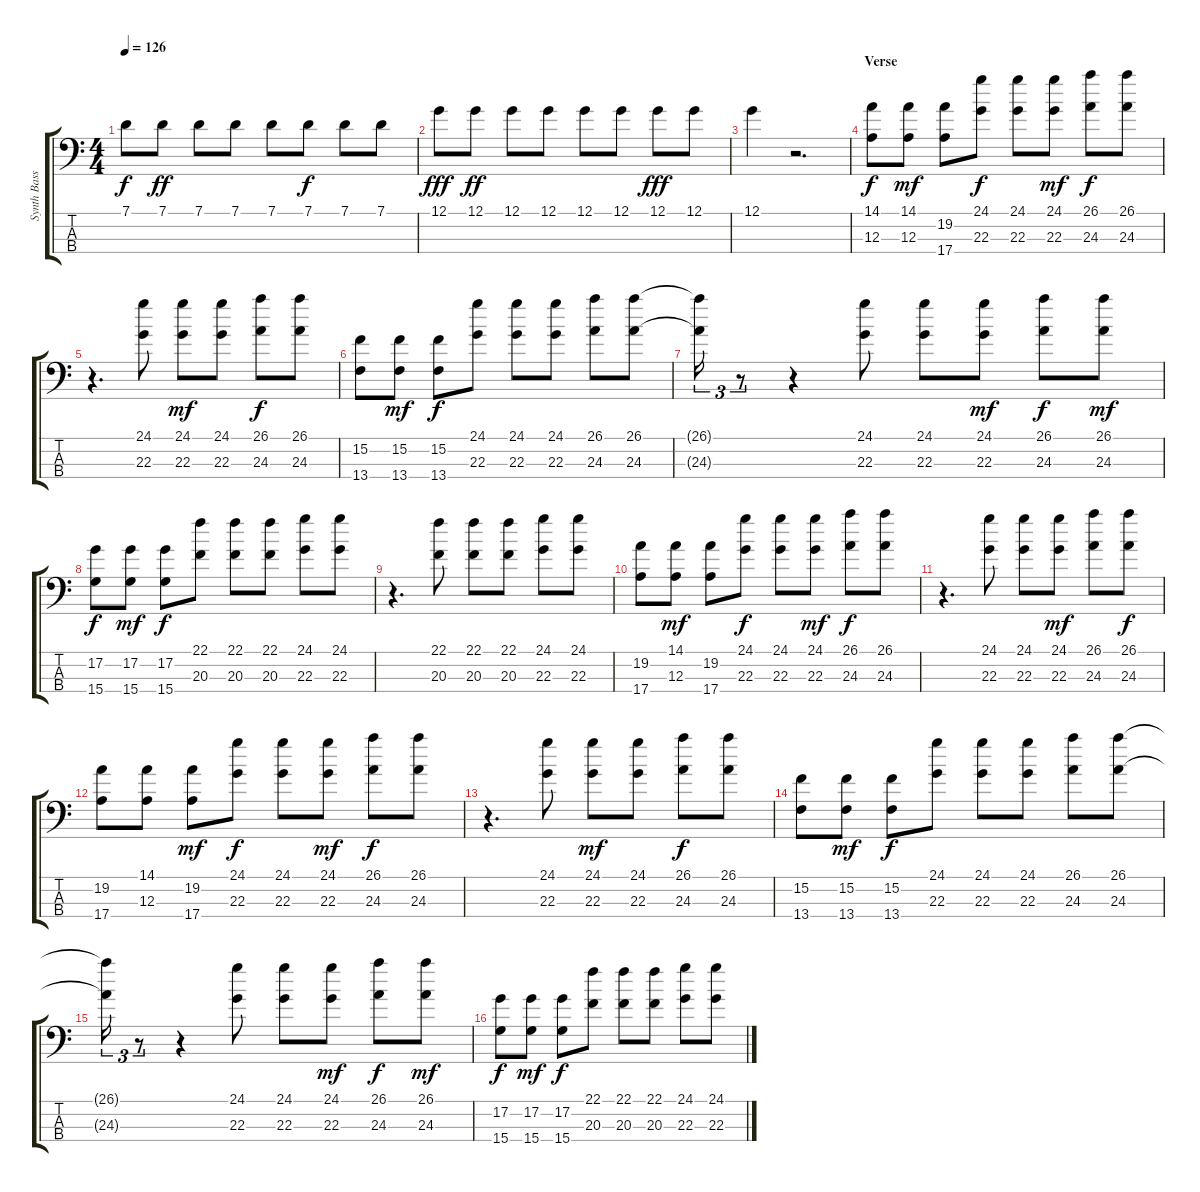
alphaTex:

\track ("Synth Bass" "Synth Bass") {instrument synthbass1}
\staff {score tabs}
\tuning (G2 D2 A1 E1) {hide}
\ts (4 4)
\tempo 126
\clef f4
\ks c
7.1.8{dy f} 7.1.8{dy ff} 7.1.8 7.1.8 7.1.8 7.1.8{dy f} 7.1.8 7.1.8 |
12.1.8{dy fff} 12.1.8{dy ff} 12.1.8 12.1.8 12.1.8 12.1.8 12.1.8{dy fff} 12.1.8 |
12.1.4 r.2{d} |
\section ("" "Verse")
(14.1 12.3).8{dy f} (14.1 12.3).8{dy mf} (19.2 17.4).8 (24.1 22.3).8{dy f} (24.1 22.3).8 (24.1 22.3).8{dy mf} (26.1 24.3).8{dy f} (26.1 24.3).8 |
r.4{d} (24.1 22.3).8 (24.1 22.3).8{dy mf} (24.1 22.3).8 (26.1 24.3).8{dy f} (26.1 24.3).8 |
(15.2 13.4).8 (15.2 13.4).8{dy mf} (15.2 13.4).8{dy f} (24.1 22.3).8 (24.1 22.3).8 (24.1 22.3).8 (26.1 24.3).8 (26.1 24.3).8 |
(26.1{t} 24.3{t}).16{tu (3 2)} r.8{tu (3 2)} r.4 (24.1 22.3).8 (24.1 22.3).8 (24.1 22.3).8{dy mf} (26.1 24.3).8{dy f} (26.1 24.3).8{dy mf} |
(17.2 15.4).8{dy f} (17.2 15.4).8{dy mf} (17.2 15.4).8{dy f} (22.1 20.3).8 (22.1 20.3).8 (22.1 20.3).8 (24.1 22.3).8 (24.1 22.3).8 |
r.4{d} (22.1 20.3).8 (22.1 20.3).8 (22.1 20.3).8 (24.1 22.3).8 (24.1 22.3).8 |
(19.2 17.4).8 (14.1 12.3).8{dy mf} (19.2 17.4).8 (24.1 22.3).8{dy f} (24.1 22.3).8 (24.1 22.3).8{dy mf} (26.1 24.3).8{dy f} (26.1 24.3).8 |
r.4{d} (24.1 22.3).8 (24.1 22.3).8 (24.1 22.3).8{dy mf} (26.1 24.3).8 (26.1 24.3).8{dy f} |
(19.2 17.4).8 (14.1 12.3).8 (19.2 17.4).8{dy mf} (24.1 22.3).8{dy f} (24.1 22.3).8 (24.1 22.3).8{dy mf} (26.1 24.3).8{dy f} (26.1 24.3).8 |
r.4{d} (24.1 22.3).8 (24.1 22.3).8{dy mf} (24.1 22.3).8 (26.1 24.3).8{dy f} (26.1 24.3).8 |
(15.2 13.4).8 (15.2 13.4).8{dy mf} (15.2 13.4).8{dy f} (24.1 22.3).8 (24.1 22.3).8 (24.1 22.3).8 (26.1 24.3).8 (26.1 24.3).8 |
(26.1{t} 24.3{t}).16{tu (3 2)} r.8{tu (3 2)} r.4 (24.1 22.3).8 (24.1 22.3).8 (24.1 22.3).8{dy mf} (26.1 24.3).8{dy f} (26.1 24.3).8{dy mf} |
(17.2 15.4).8{dy f} (17.2 15.4).8{dy mf} (17.2 15.4).8{dy f} (22.1 20.3).8 (22.1 20.3).8 (22.1 20.3).8 (24.1 22.3).8 (24.1 22.3).8
